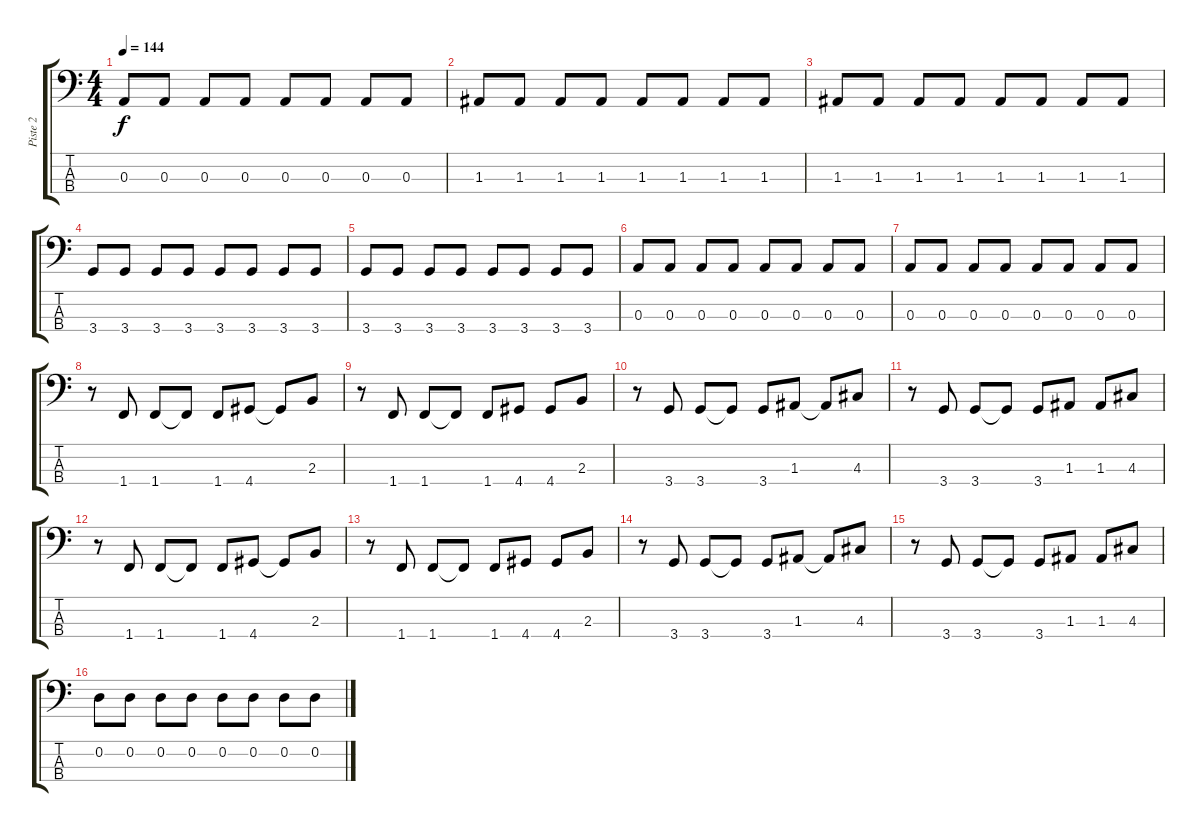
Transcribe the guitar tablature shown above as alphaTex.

\track ("Piste 2" "Piste 2") {instrument electricbasspick}
\staff {score tabs}
\tuning (G2 D2 A1 E1) {hide}
\ts (4 4)
\tempo 144
\clef f4
\ks c
0.3.8{dy f} 0.3.8 0.3.8 0.3.8 0.3.8 0.3.8 0.3.8 0.3.8 |
1.3.8 1.3.8 1.3.8 1.3.8 1.3.8 1.3.8 1.3.8 1.3.8 |
1.3.8 1.3.8 1.3.8 1.3.8 1.3.8 1.3.8 1.3.8 1.3.8 |
3.4.8 3.4.8 3.4.8 3.4.8 3.4.8 3.4.8 3.4.8 3.4.8 |
3.4.8 3.4.8 3.4.8 3.4.8 3.4.8 3.4.8 3.4.8 3.4.8 |
0.3.8 0.3.8 0.3.8 0.3.8 0.3.8 0.3.8 0.3.8 0.3.8 |
0.3.8 0.3.8 0.3.8 0.3.8 0.3.8 0.3.8 0.3.8 0.3.8 |
r.8 1.4.8 1.4.8 1.4{t}.8 1.4.8 4.4.8 4.4{t}.8 2.3.8 |
r.8 1.4.8 1.4.8 1.4{t}.8 1.4.8 4.4.8 4.4.8 2.3.8 |
r.8 3.4.8 3.4.8 3.4{t}.8 3.4.8 1.3.8 1.3{t}.8 4.3.8 |
r.8 3.4.8 3.4.8 3.4{t}.8 3.4.8 1.3.8 1.3.8 4.3.8 |
r.8 1.4.8 1.4.8 1.4{t}.8 1.4.8 4.4.8 4.4{t}.8 2.3.8 |
r.8 1.4.8 1.4.8 1.4{t}.8 1.4.8 4.4.8 4.4.8 2.3.8 |
r.8 3.4.8 3.4.8 3.4{t}.8 3.4.8 1.3.8 1.3{t}.8 4.3.8 |
r.8 3.4.8 3.4.8 3.4{t}.8 3.4.8 1.3.8 1.3.8 4.3.8 |
0.2.8 0.2.8 0.2.8 0.2.8 0.2.8 0.2.8 0.2.8 0.2.8
